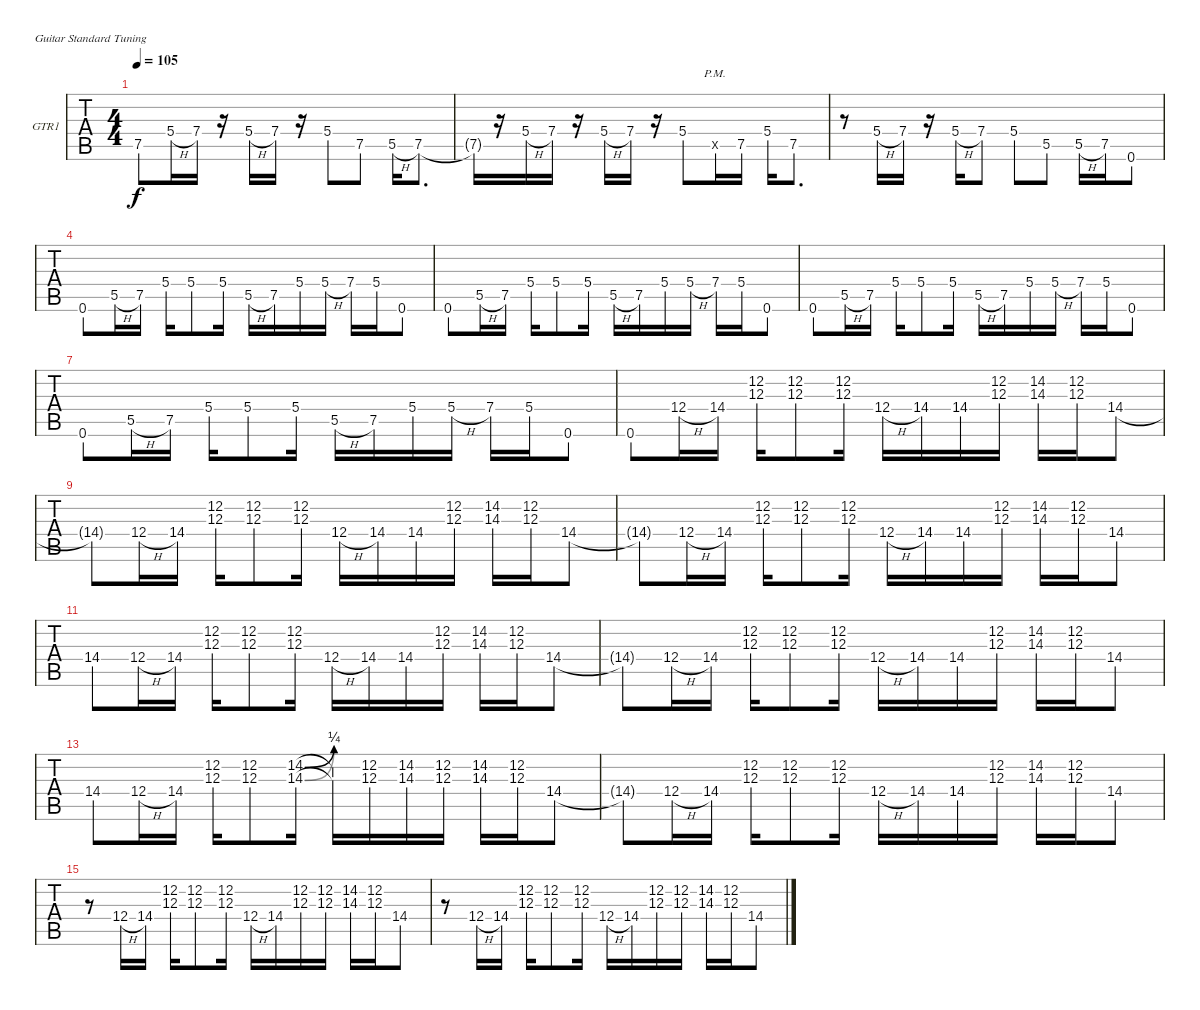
\bracketExtendMode nobrackets
\firstSystemTrackNameOrientation horizontal
\otherSystemsTrackNameOrientation horizontal
\defaultBarNumberDisplay FirstOfSystem
\track ("Guitar" "GTR1") {instrument distortionguitar}
\staff {tabs}
\tuning (E4 B3 G3 D3 A2 E2)
\ts (4 4)
\tempo 105
\clef g2
\ks c
7.5{t}.8{dy f} 5.4{h}.16 7.4.16 r.16 5.4{h}.16 7.4.16 r.16 5.4{st}.8 7.5{st}.8 5.5{h}.16 7.5.8{d} |
7.5{t}.16 r.16 5.4{h}.16 7.4.16 r.16 5.4{h}.16 7.4.16 r.16 5.4.8 5.5{pm x}.16 7.5.16 5.4.16 7.5.8{d} |
r.8 5.4{h}.16 7.4.16 r.16 5.4{h}.16 7.4.8 5.4{st}.8 5.5{st}.8 5.5{h}.16 7.5.16 0.6.8 |
0.6.8 5.5{h}.16 7.5.16 5.4.16 5.4.8 5.4.16 5.5{h}.16 7.5.16 5.4.16 5.4{h}.16 7.4.16 5.4.16 0.6.8 |
0.6.8 5.5{h}.16 7.5.16 5.4.16 5.4.8 5.4.16 5.5{h}.16 7.5.16 5.4.16 5.4{h}.16 7.4.16 5.4.16 0.6.8 |
0.6.8 5.5{h}.16 7.5.16 5.4.16 5.4.8 5.4.16 5.5{h}.16 7.5.16 5.4.16 5.4{h}.16 7.4.16 5.4.16 0.6.8 |
0.6.8 5.5{h}.16 7.5.16 5.4.16 5.4.8 5.4.16 5.5{h}.16 7.5.16 5.4.16 5.4{h}.16 7.4.16 5.4.16 0.6.8 |
0.6.8 12.4{h}.16 14.4.16 (12.2 12.3).16 (12.2 12.3).8 (12.2 12.3).16 12.4{h}.16 14.4.16 14.4.16 (12.2 12.3).16 (14.2 14.3).16 (12.2 12.3).16 14.4.8 |
14.4{t}.8 12.4{h}.16 14.4.16 (12.2 12.3).16 (12.2 12.3).8 (12.2 12.3).16 12.4{h}.16 14.4.16 14.4.16 (12.2 12.3).16 (14.2 14.3).16 (12.2 12.3).16 14.4.8 |
14.4{t}.8 12.4{h}.16 14.4.16 (12.2 12.3).16 (12.2 12.3).8 (12.2 12.3).16 12.4{h}.16 14.4.16 14.4.16 (12.2 12.3).16 (14.2 14.3).16 (12.2 12.3).16 14.4.8 |
14.4.8 12.4{h}.16 14.4.16 (12.2 12.3).16 (12.2 12.3).8 (12.2 12.3).16 12.4{h}.16 14.4.16 14.4.16 (12.2 12.3).16 (14.2 14.3).16 (12.2 12.3).16 14.4.8 |
14.4{t}.8 12.4{h}.16 14.4.16 (12.2 12.3).16 (12.2 12.3).8 (12.2 12.3).16 12.4{h}.16 14.4.16 14.4.16 (12.2 12.3).16 (14.2 14.3).16 (12.2 12.3).16 14.4.8 |
14.4.8 12.4{h}.16 14.4.16 (12.2 12.3).16 (12.2 12.3).8 (14.2{be (bend 0 0 24 1)} 14.3{be (bend 0 0 58.8 1)}).16 (14.2{be (hold 0 0 60 0) t} 14.3{be (hold 0 0 60 0) t}).16 (12.3 12.2).16 (14.3 14.2).16 (12.3 12.2).16 (14.3 14.2).16 (12.3 12.2).16 14.4.8 |
14.4{t}.8 12.4{h}.16 14.4.16 (12.2 12.3).16 (12.2 12.3).8 (12.2 12.3).16 12.4{h}.16 14.4.16 14.4.16 (12.2 12.3).16 (14.2 14.3).16 (12.2 12.3).16 14.4.8 |
r.8 12.4{h}.16 14.4.16 (12.2 12.3).16 (12.2 12.3).8 (12.2 12.3).16 12.4{h}.16 14.4.16 (12.2 12.3).16 (12.2 12.3).16 (14.2 14.3).16 (12.2 12.3).16 14.4.8 |
r.8 12.4{h}.16 14.4.16 (12.2 12.3).16 (12.2 12.3).8 (12.2 12.3).16 12.4{h}.16 14.4.16 (12.2 12.3).16 (12.2 12.3).16 (14.2 14.3).16 (12.2 12.3).16 14.4.8
